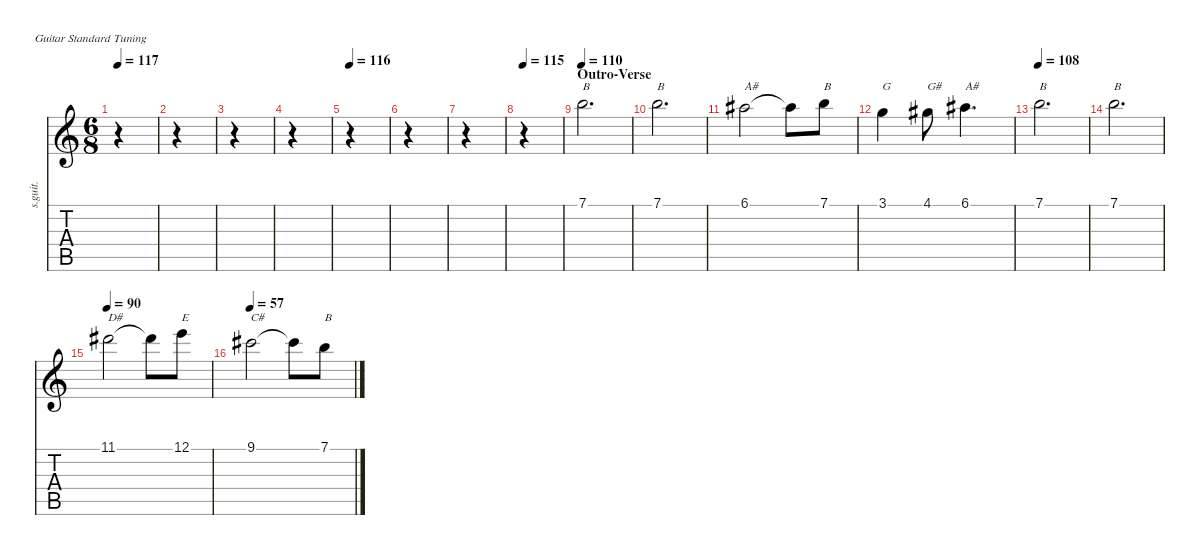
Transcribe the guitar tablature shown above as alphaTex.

\defaultSystemsLayout 4
\hideDynamics
\bracketExtendMode nobrackets
\track ("Keyboard Synth" "s.guit.") {instrument lead2sawtooth}
\staff {score tabs}
\tuning (E4 B3 G3 D3 A2 E2)
\displaytranspose 12
\ts (6 8)
\tempo 117
\clef g2
\ks c
r.4{dy p} |
r.4 |
r.4 |
r.4 |
\tempo 116
r.4 |
r.4 |
r.4 |
\tempo 115
r.4 |
\section ("" "Outro-Verse")
\tempo 110
7.1.2{d txt "B" lyrics (0 "") lyrics (1 "") lyrics (2 "") lyrics (3 "") lyrics (4 "")} |
7.1.2{d txt "B" lyrics (0 "") lyrics (1 "") lyrics (2 "") lyrics (3 "") lyrics (4 "")} |
6.1{acc #}.2{txt "A#" lyrics (0 "") lyrics (1 "") lyrics (2 "") lyrics (3 "") lyrics (4 "")} 6.1{t}.8{lyrics (0 "") lyrics (1 "") lyrics (2 "") lyrics (3 "") lyrics (4 "")} 7.1.8{txt "B" lyrics (0 "") lyrics (1 "") lyrics (2 "") lyrics (3 "") lyrics (4 "")} |
3.1.4{txt "G" lyrics (0 "") lyrics (1 "") lyrics (2 "") lyrics (3 "") lyrics (4 "")} 4.1{acc #}.8{txt "G#" lyrics (0 "") lyrics (1 "") lyrics (2 "") lyrics (3 "") lyrics (4 "")} 6.1{acc #}.4{d txt "A#" lyrics (0 "") lyrics (1 "") lyrics (2 "") lyrics (3 "") lyrics (4 "")} |
\tempo 108
7.1.2{d txt "B" lyrics (0 "") lyrics (1 "") lyrics (2 "") lyrics (3 "") lyrics (4 "")} |
7.1.2{d txt "B" lyrics (0 "") lyrics (1 "") lyrics (2 "") lyrics (3 "") lyrics (4 "")} |
\tempo 90
11.1{acc #}.2{txt "D#" lyrics (0 "") lyrics (1 "") lyrics (2 "") lyrics (3 "") lyrics (4 "")} 11.1{t}.8{lyrics (0 "") lyrics (1 "") lyrics (2 "") lyrics (3 "") lyrics (4 "")} 12.1.8{txt "E" lyrics (0 "") lyrics (1 "") lyrics (2 "") lyrics (3 "") lyrics (4 "")} |
\tempo 57
9.1{acc #}.2{txt "C#" lyrics (0 "") lyrics (1 "") lyrics (2 "") lyrics (3 "") lyrics (4 "")} 9.1{t acc #}.8{lyrics (0 "") lyrics (1 "") lyrics (2 "") lyrics (3 "") lyrics (4 "")} 7.1.8{txt "B" lyrics (0 "") lyrics (1 "") lyrics (2 "") lyrics (3 "") lyrics (4 "")}
